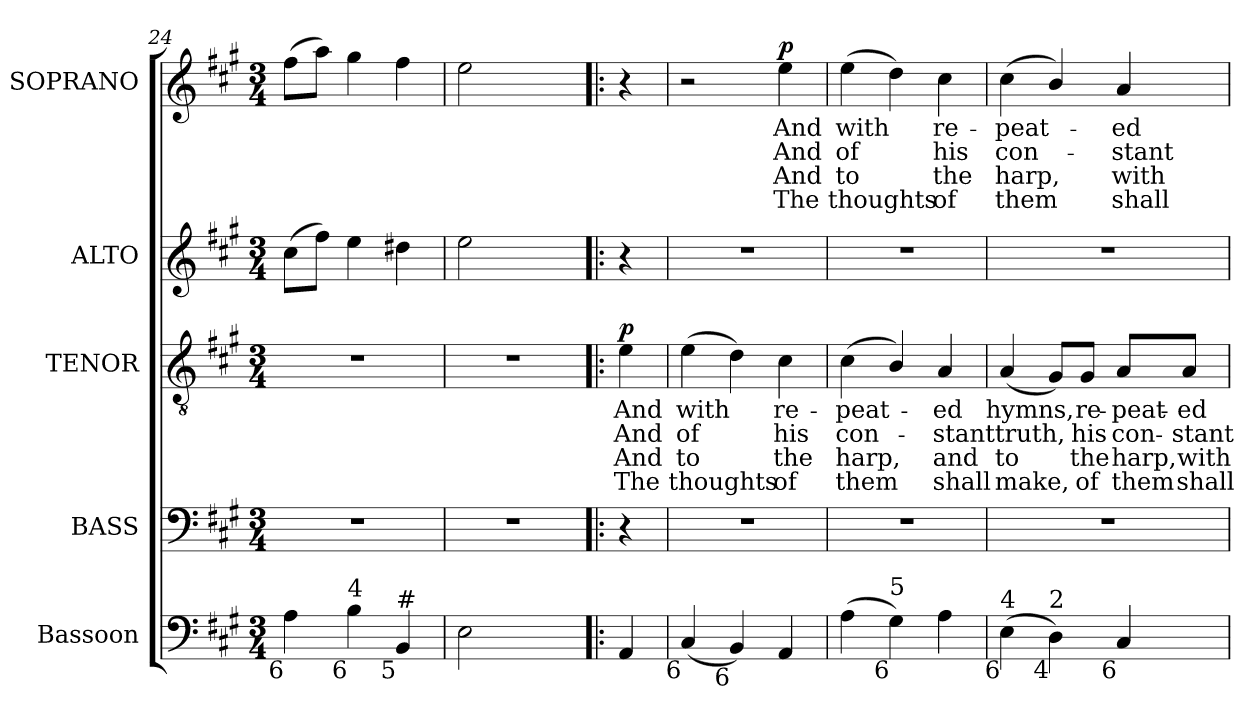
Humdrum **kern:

**kern	**kern	**kern	**text	**text	**text	**text	**dynam	**kern	**kern	**text	**text	**text	**text	**dynam
*part5	*part4	*part3	*part3	*part3	*part3	*part3	*part3	*part2	*part1	*part1	*part1	*part1	*part1	*part1
*staff5	*staff4	*staff3	*staff3	*staff3	*staff3	*staff3	*staff3	*staff2	*staff1	*staff1	*staff1	*staff1	*staff1	*staff1
*I"Bassoon	*I"BASS	*I"TENOR	*	*	*	*	*	*I"ALTO	*I"SOPRANO	*	*	*	*	*
*I'Bsn.	*I'B.	*I'T.	*	*	*	*	*	*I'A.	*I'S.	*	*	*	*	*
!!LO:PB:g=z
*clefF4	*clefF4	*clefGv2	*	*	*	*	*	*clefG2	*clefG2	*	*	*	*	*
*	*	*ITrd7c12	*	*	*	*	*	*	*	*	*	*	*	*
*k[f#c#g#]	*k[f#c#g#]	*k[f#c#g#]	*	*	*	*	*	*k[f#c#g#]	*k[f#c#g#]	*	*	*	*	*
*A:	*A:	*A:	*	*	*	*	*	*A:	*A:	*	*	*	*	*
*M3/4	*M3/4	*M3/4	*	*	*	*	*	*M3/4	*M3/4	*	*	*	*	*
=24	=24	=24	=24	=24	=24	=24	=24	=24	=24	=24	=24	=24	=24	=24
!LO:TX:b:rj:t=6	!	!	!	!	!	!	!	!	!	!	!	!	!	!
!	!LO:N:vis=1	!LO:N:vis=1	!	!	!	!	!	!	!	!	!	!	!	!
4Ai\	2.r	2.r	.	.	.	.	.	(8cc#i\L	(8ff#i\L	.	.	.	.	.
.	.	.	.	.	.	.	.	8ff#i\J)	8aai\J)	.	.	.	.	.
!LO:TX:b:rj:t=6	!	!	!	!	!	!	!	!	!	!	!	!	!	!
!LO:TX:t=4	!	!	!	!	!	!	!	!	!	!	!	!	!	!
4Bi\	.	.	.	.	.	.	.	4eei\	4gg#i\	.	.	.	.	.
!LO:TX:b:rj:t=5	!	!	!	!	!	!	!	!	!	!	!	!	!	!
!LO:TX:t=#	!	!	!	!	!	!	!	!	!	!	!	!	!	!
4BBi/	.	.	.	.	.	.	.	4dd#Xi\	4ff#i\	.	.	.	.	.
=25	=25	=25	=25	=25	=25	=25	=25	=25	=25	=25	=25	=25	=25	=25
!	!LO:N:vis=1	!LO:N:vis=1	!	!	!	!	!	!	!	!	!	!	!	!
2Ei\	2.r	2.r	.	.	.	.	.	2eei\	2eei\	.	.	.	.	.
4ryy	.	.	.	.	.	.	.	4ryy	4ryy	.	.	.	.	.
=26!|:	=26!|:	=26!|:	=26!|:	=26!|:	=26!|:	=26!|:	=26!|:	=26!|:	=26!|:	=26!|:	=26!|:	=26!|:	=26!|:	=26!|:
!	!	!	!LO:LY:b:color=#000000	!LO:LY:b:color=#000000	!LO:LY:b:color=#000000	!LO:LY:b:color=#000000	!	!	!	!	!	!	!	!
4AAi/	4r	4Ei\	And	And	And	The	p	4r	4r	.	.	.	.	.
=27	=27	=27	=27	=27	=27	=27	=27	=27	=27	=27	=27	=27	=27	=27
!	!LO:N:vis=1	!	!	!	!	!	!	!	!	!	!	!	!	!
!LO:TX:b:rj:t=6	!	!	!	!	!	!	!	!	!	!	!	!	!	!
!	!	!	!LO:LY:b:color=#000000	!LO:LY:b:color=#000000	!LO:LY:b:color=#000000	!LO:LY:b:color=#000000	!	!LO:N:vis=1	!	!	!	!	!	!
(4C#i/	2.r	(4Ei\	with	of	to	thoughts	.	2.r	2r	.	.	.	.	.
!LO:TX:b:rj:t=6	!	!	!	!	!	!	!	!	!	!	!	!	!	!
4BBi/)	.	4Di\)	.	.	.	.	.	.	.	.	.	.	.	.
!	!	!	!LO:LY:b:color=#000000	!LO:LY:b:color=#000000	!LO:LY:b:color=#000000	!LO:LY:b:color=#000000	!	!	!	!	!	!	!	!
!	!	!	!	!	!	!	!	!	!	!LO:LY:b:color=#000000	!LO:LY:b:color=#000000	!LO:LY:b:color=#000000	!LO:LY:b:color=#000000	!
4AAi/	.	4C#i\	re-	his	the	of	.	.	4eei\	And	And	And	The	p
=28	=28	=28	=28	=28	=28	=28	=28	=28	=28	=28	=28	=28	=28	=28
!	!LO:N:vis=1	!	!	!	!	!	!	!	!	!	!	!	!	!
!	!	!	!LO:LY:b:color=#000000	!LO:LY:b:color=#000000	!LO:LY:b:color=#000000	!LO:LY:b:color=#000000	!	!LO:N:vis=1	!	!	!	!	!	!
!	!	!	!	!	!	!	!	!	!	!LO:LY:b:color=#000000	!LO:LY:b:color=#000000	!LO:LY:b:color=#000000	!LO:LY:b:color=#000000	!
(4Ai\	2.r	(4C#i\	-peat-	con-	harp,	them	.	2.r	(4eei\	with	of	to	thoughts	.
!LO:TX:b:rj:t=6	!	!	!	!	!	!	!	!	!	!	!	!	!	!
!LO:TX:t=5	!	!	!	!	!	!	!	!	!	!	!	!	!	!
4G#i\)	.	4BBi/)	.	.	.	.	.	.	4ddi\)	.	.	.	.	.
!	!	!	!LO:LY:b:color=#000000	!LO:LY:b:color=#000000	!LO:LY:b:color=#000000	!LO:LY:b:color=#000000	!	!	!	!	!	!	!	!
!	!	!	!	!	!	!	!	!	!	!LO:LY:b:color=#000000	!LO:LY:b:color=#000000	!LO:LY:b:color=#000000	!LO:LY:b:color=#000000	!
4Ai\	.	4AAi/	-ed	-stant	and	shall	.	.	4cc#i\	re-	his	the	of	.
=29	=29	=29	=29	=29	=29	=29	=29	=29	=29	=29	=29	=29	=29	=29
!	!LO:N:vis=1	!	!	!	!	!	!	!	!	!	!	!	!	!
!	!	!	!LO:LY:b:color=#000000	!LO:LY:b:color=#000000	!LO:LY:b:color=#000000	!LO:LY:b:color=#000000	!	!LO:N:vis=1	!	!	!	!	!	!
!LO:TX:b:rj:t=6	!	!	!	!	!	!	!	!	!	!	!	!	!	!
!LO:TX:t=4	!	!	!	!	!	!	!	!	!	!	!	!	!	!
!	!	!	!	!	!	!	!	!	!	!LO:LY:b:color=#000000	!LO:LY:b:color=#000000	!LO:LY:b:color=#000000	!LO:LY:b:color=#000000	!
(4Ei\	2.r	(4AAi/	hymns,	truth,	to	make,	.	2.r	(4cc#i\	-peat-	con-	harp,	them	.
!LO:TX:b:rj:t=4	!	!	!	!	!	!	!	!	!	!	!	!	!	!
!LO:TX:t=2	!	!	!	!	!	!	!	!	!	!	!	!	!	!
4Di\)	.	8GG#i/L)	.	.	.	.	.	.	4bi/)	.	.	.	.	.
!	!	!	!LO:LY:b:color=#000000	!LO:LY:b:color=#000000	!LO:LY:b:color=#000000	!LO:LY:b:color=#000000	!	!	!	!	!	!	!	!
.	.	8GG#i/J	re-	his	the	of	.	.	.	.	.	.	.	.
!	!	!	!LO:LY:b:color=#000000	!LO:LY:b:color=#000000	!LO:LY:b:color=#000000	!LO:LY:b:color=#000000	!	!	!	!	!	!	!	!
!LO:TX:b:rj:t=6	!	!	!	!	!	!	!	!	!	!	!	!	!	!
!	!	!	!	!	!	!	!	!	!	!LO:LY:b:color=#000000	!LO:LY:b:color=#000000	!LO:LY:b:color=#000000	!LO:LY:b:color=#000000	!
4C#i/	.	8AAi/L	-peat-	con-	harp,	them	.	.	4ai/	-ed	-stant	with	shall	.
!	!	!	!LO:LY:b:color=#000000	!LO:LY:b:color=#000000	!LO:LY:b:color=#000000	!LO:LY:b:color=#000000	!	!	!	!	!	!	!	!
.	.	8AAi/J	-ed	-stant	with	shall	.	.	.	.	.	.	.	.
=	=	=	=	=	=	=	=	=	=	=	=	=	=	=
*-	*-	*-	*-	*-	*-	*-	*-	*-	*-	*-	*-	*-	*-	*-
